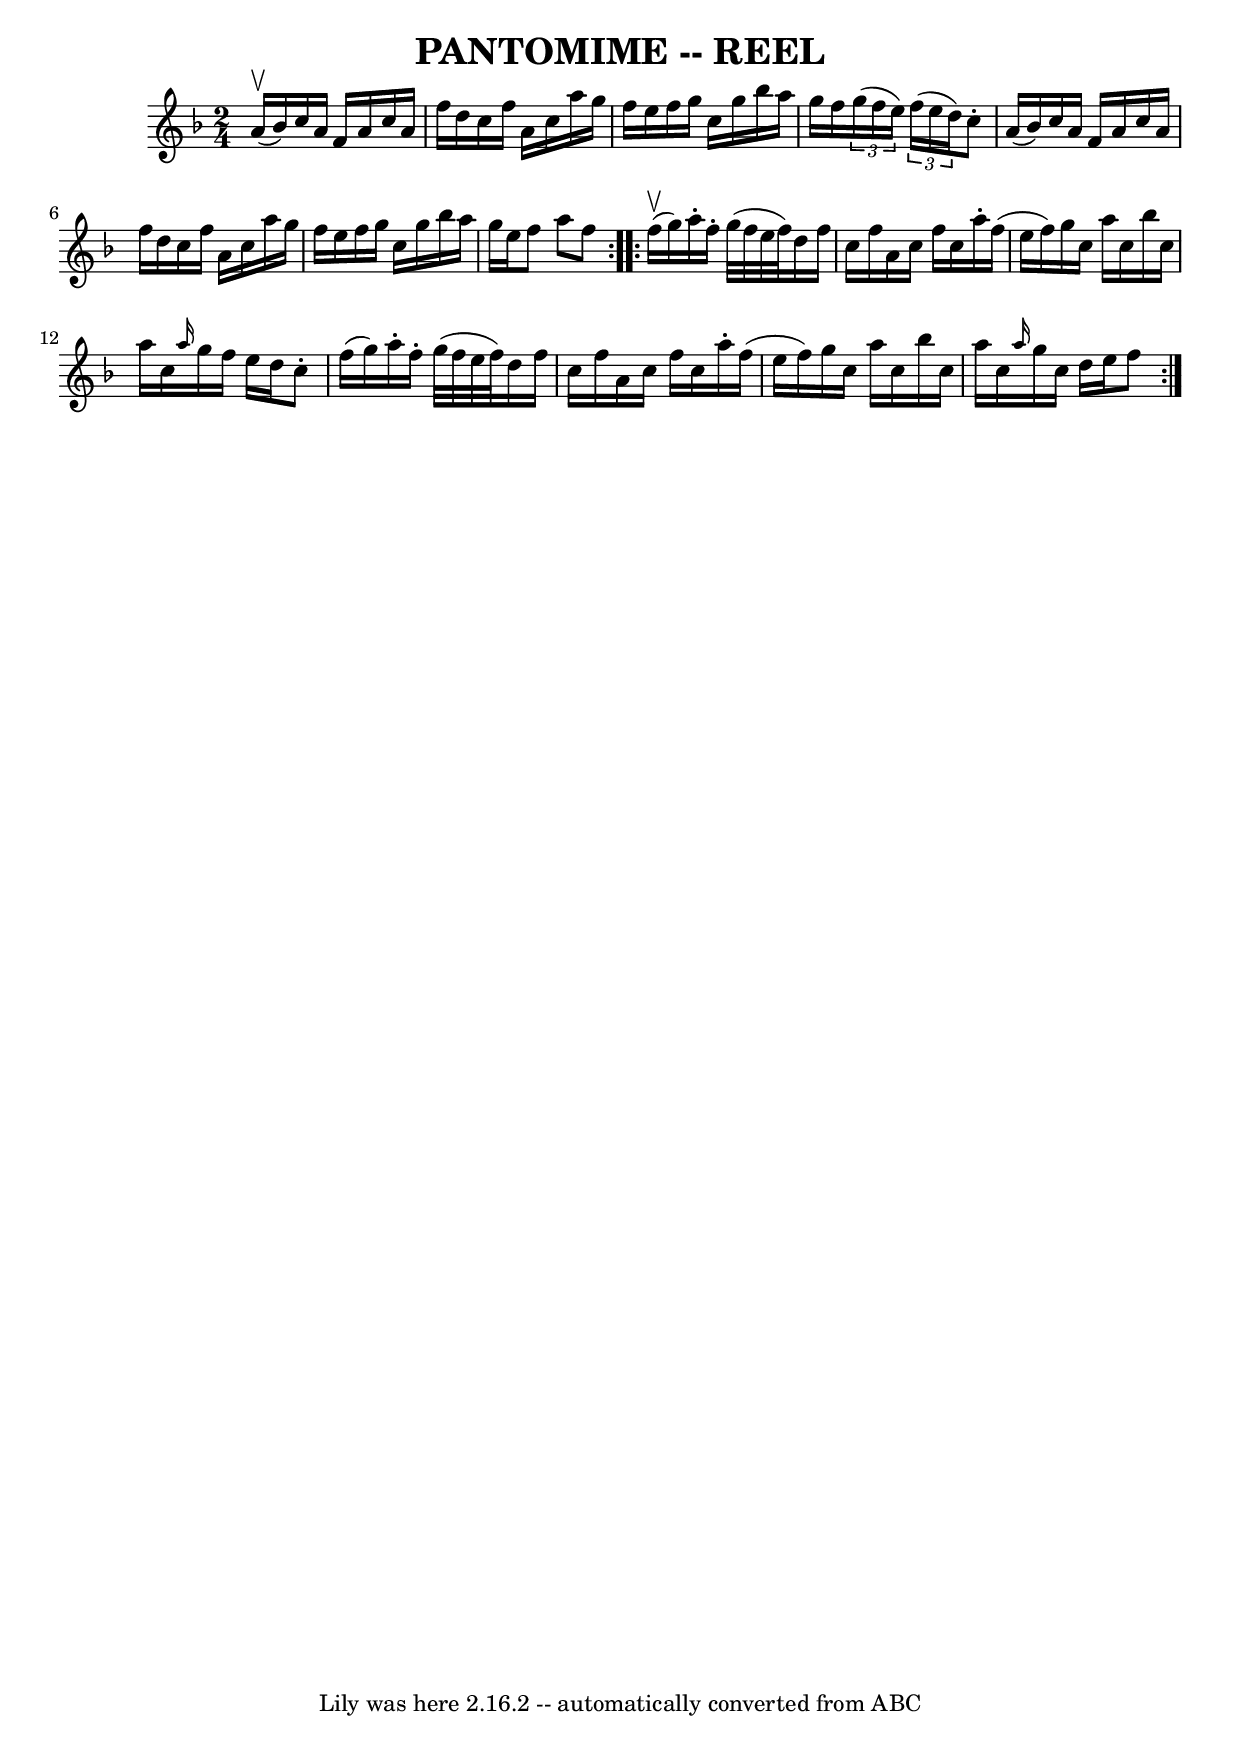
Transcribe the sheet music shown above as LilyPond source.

\version "2.7.40"
\include "Mammoth.ily"
\header {
	book = "Ryan's Mammoth Collection of Fiddle Tunes"
	crossRefNumber = "1"
	footnotes = ""
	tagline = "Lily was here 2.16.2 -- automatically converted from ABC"
	title = "PANTOMIME -- REEL"
}
voicedefault =  {
\set Score.defaultBarType = "empty"

\repeat volta 2 {
\time 2/4 \key f \major a'16 (^\upbow bes'16)   |
 c''16    
a'16 f'16 a'16 c''16 a'16 f''16 d''16    |
 c''16    
f''16 a'16 c''16 a''16 g''16 f''16 e''16    |
 f''16  
 g''16 c''16 g''16 bes''16 a''16 g''16 f''16    |
   
\times 2/3 { g''16 (f''16 e''16) }   \times 2/3 { f''16 (e''16  
 d''16) } c''8 -. a'16 (bes'16)   |
 c''16 a'16    
f'16 a'16 c''16 a'16 f''16 d''16    |
 c''16 f''16    
a'16 c''16 a''16 g''16 f''16 e''16    |
 f''16 g''16  
 c''16 g''16 bes''16 a''16 g''16 e''16    |
 f''8    
a''8 f''8    }     \repeat volta 2 { f''16 (^\upbow g''16)   
|
 a''16 -. f''16 -. g''32 (f''32 e''32 f''32)   
d''16 f''16 c''16 f''16    |
 a'16 c''16 f''16 c''16  
 a''16 -. f''16 (e''16 f''16)   |
 g''16 c''16 a''16  
 c''16 bes''16 c''16 a''16 c''16    |
 \grace { a''16  }  
 g''16 f''16 e''16 d''16 c''8 -. f''16 (g''16)   |
   
 a''16 -. f''16 -. g''32 (f''32 e''32 f''32) d''16 f''16  
 c''16 f''16    |
 a'16 c''16 f''16 c''16 a''16 -.   
f''16 (e''16 f''16)   |
 g''16 c''16 a''16 c''16    
bes''16 c''16 a''16 c''16    |
 \grace { a''16  } g''16    
c''16 d''16 e''16 f''8    }   
}

\score{
    <<

	\context Staff="default"
	{
	    \voicedefault 
	}

    >>
	\layout {
	}
	\midi {}
}
